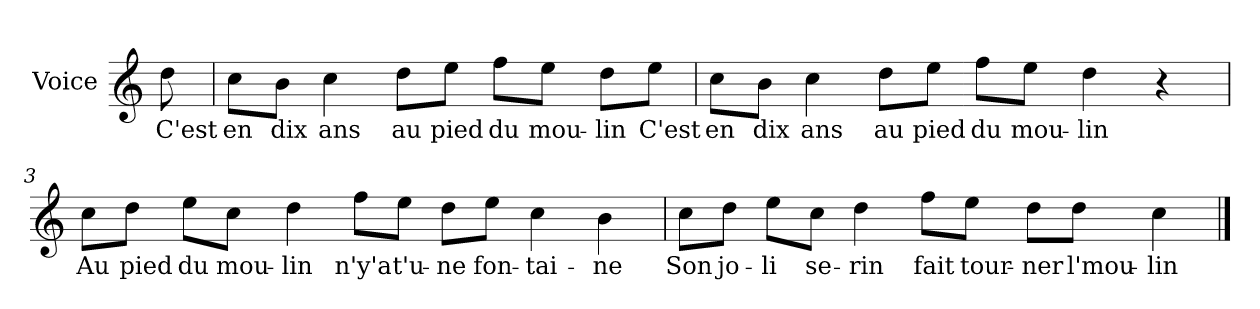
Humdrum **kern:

**kern	**text
*part1	*part1
*staff1	*staff1
*I"Voice	*
*I'V	*
*clefG2	*
*k[]	*
*C:	*
=	=
8dd\	C'est
=1	=1
8cc\L	en
8b\J	dix
4cc\	ans
8dd\L	au
8ee\J	pied
8ff\L	du
8ee\J	mou-
8dd\L	-lin
8ee\J	C'est
=2	=2
8cc\L	en
8b\J	dix
4cc\	ans
8dd\L	au
8ee\J	pied
8ff\L	du
8ee\J	mou-
4dd\	-lin
4r	.
!!LO:LB:g=z
=3	=3
8cc\L	Au
8dd\J	pied
8ee\L	du
8cc\J	mou-
4dd\	-lin
8ff\L	n'y'a
8ee\J	t'u-
8dd\L	-ne
8ee\J	fon-
4cc\	-tai-
4b\	-ne
=4	=4
8cc\L	Son
8dd\J	jo-
8ee\L	-li
8cc\J	se-
4dd\	-rin
8ff\L	fait
8ee\J	tour-
8dd\L	-ner
8dd\J	l'mou-
4cc\	-lin
==	==
*-	*-
